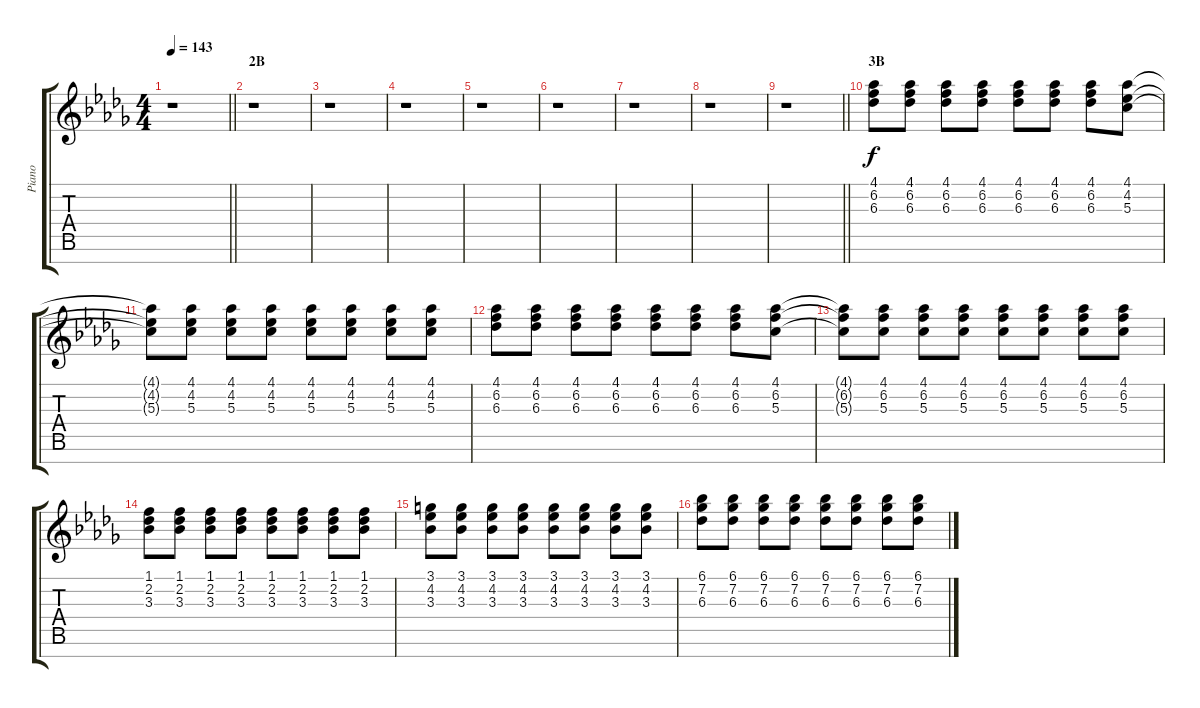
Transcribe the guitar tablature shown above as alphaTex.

\track ("Piano" "Piano") {instrument acousticgrandpiano}
\staff {score tabs}
\tuning (E5 B4 G4 D4 A3 E3 B2) {hide}
\ts (4 4)
\tempo 143
\clef g2
\barLineRight lightlight
\ks db
r.1{dy f} |
\section ("" "2B")
r.1 |
r.1 |
r.1 |
r.1 |
r.1 |
r.1 |
r.1 |
\barLineRight lightlight
r.1 |
\section ("" "3B")
(4.1 6.2 6.3).8 (4.1 6.2 6.3).8 (4.1 6.2 6.3).8 (4.1 6.2 6.3).8 (4.1 6.2 6.3).8 (4.1 6.2 6.3).8 (4.1 6.2 6.3).8 (4.1 4.2 5.3).8 |
(4.1{t} 4.2{t} 5.3{t}).8 (4.1 4.2 5.3).8 (4.1 4.2 5.3).8 (4.1 4.2 5.3).8 (4.1 4.2 5.3).8 (4.1 4.2 5.3).8 (4.1 4.2 5.3).8 (4.1 4.2 5.3).8 |
(4.1 6.2 6.3).8 (4.1 6.2 6.3).8 (4.1 6.2 6.3).8 (4.1 6.2 6.3).8 (4.1 6.2 6.3).8 (4.1 6.2 6.3).8 (4.1 6.2 6.3).8 (4.1 6.2 5.3).8 |
(4.1{t} 6.2{t} 5.3{t}).8 (4.1 6.2 5.3).8 (4.1 6.2 5.3).8 (4.1 6.2 5.3).8 (4.1 6.2 5.3).8 (4.1 6.2 5.3).8 (4.1 6.2 5.3).8 (4.1 6.2 5.3).8 |
(1.1 2.2 3.3).8 (1.1 2.2 3.3).8 (1.1 2.2 3.3).8 (1.1 2.2 3.3).8 (1.1 2.2 3.3).8 (1.1 2.2 3.3).8 (1.1 2.2 3.3).8 (1.1 2.2 3.3).8 |
(3.1 4.2 3.3).8 (3.1 4.2 3.3).8 (3.1 4.2 3.3).8 (3.1 4.2 3.3).8 (3.1 4.2 3.3).8 (3.1 4.2 3.3).8 (3.1 4.2 3.3).8 (3.1 4.2 3.3).8 |
(6.1 7.2 6.3).8 (6.1 7.2 6.3).8 (6.1 7.2 6.3).8 (6.1 7.2 6.3).8 (6.1 7.2 6.3).8 (6.1 7.2 6.3).8 (6.1 7.2 6.3).8 (6.1 7.2 6.3).8
